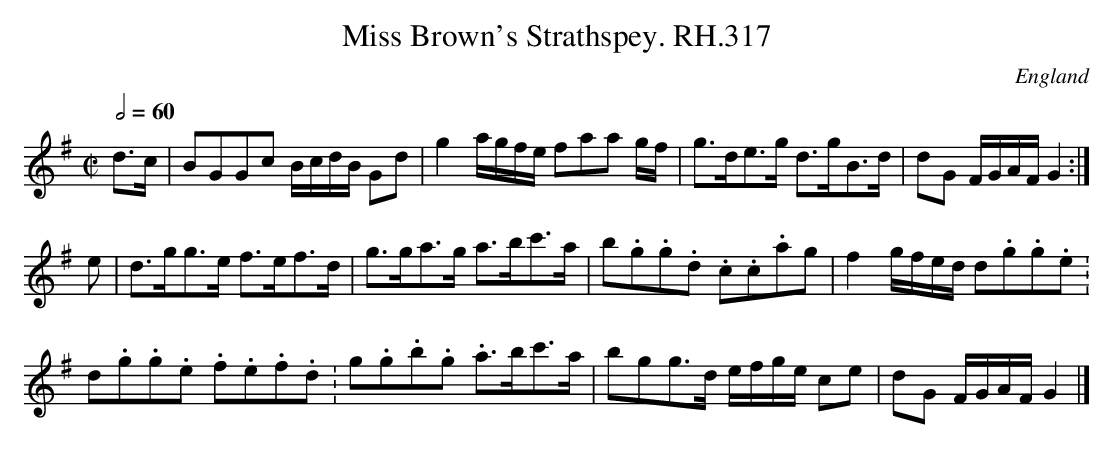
X:1
T:Miss Brown's Strathspey. RH.317
L:1/8
M:C|
O:England
Q:1/2=60
K:G
d>c|BGGc B/c/d/B/ Gd|g2a/g/f/e/ faa g/f/|\
g>de>g d>gB>d|dG F/G/A/F/ G2:|!
e|d>gg>e f>ef>d|g>ga>g a>bc'>a|\
b.g.g.d. c.c.ag|f2g/f/e/d/ d.g.g.e.|!
d.g.g.e. f.e.f.d.|g.g.b.g. a>bc'>a|\
bgg>d e/f/g/e/ ce|dG F/G/A/F/ G2|]
